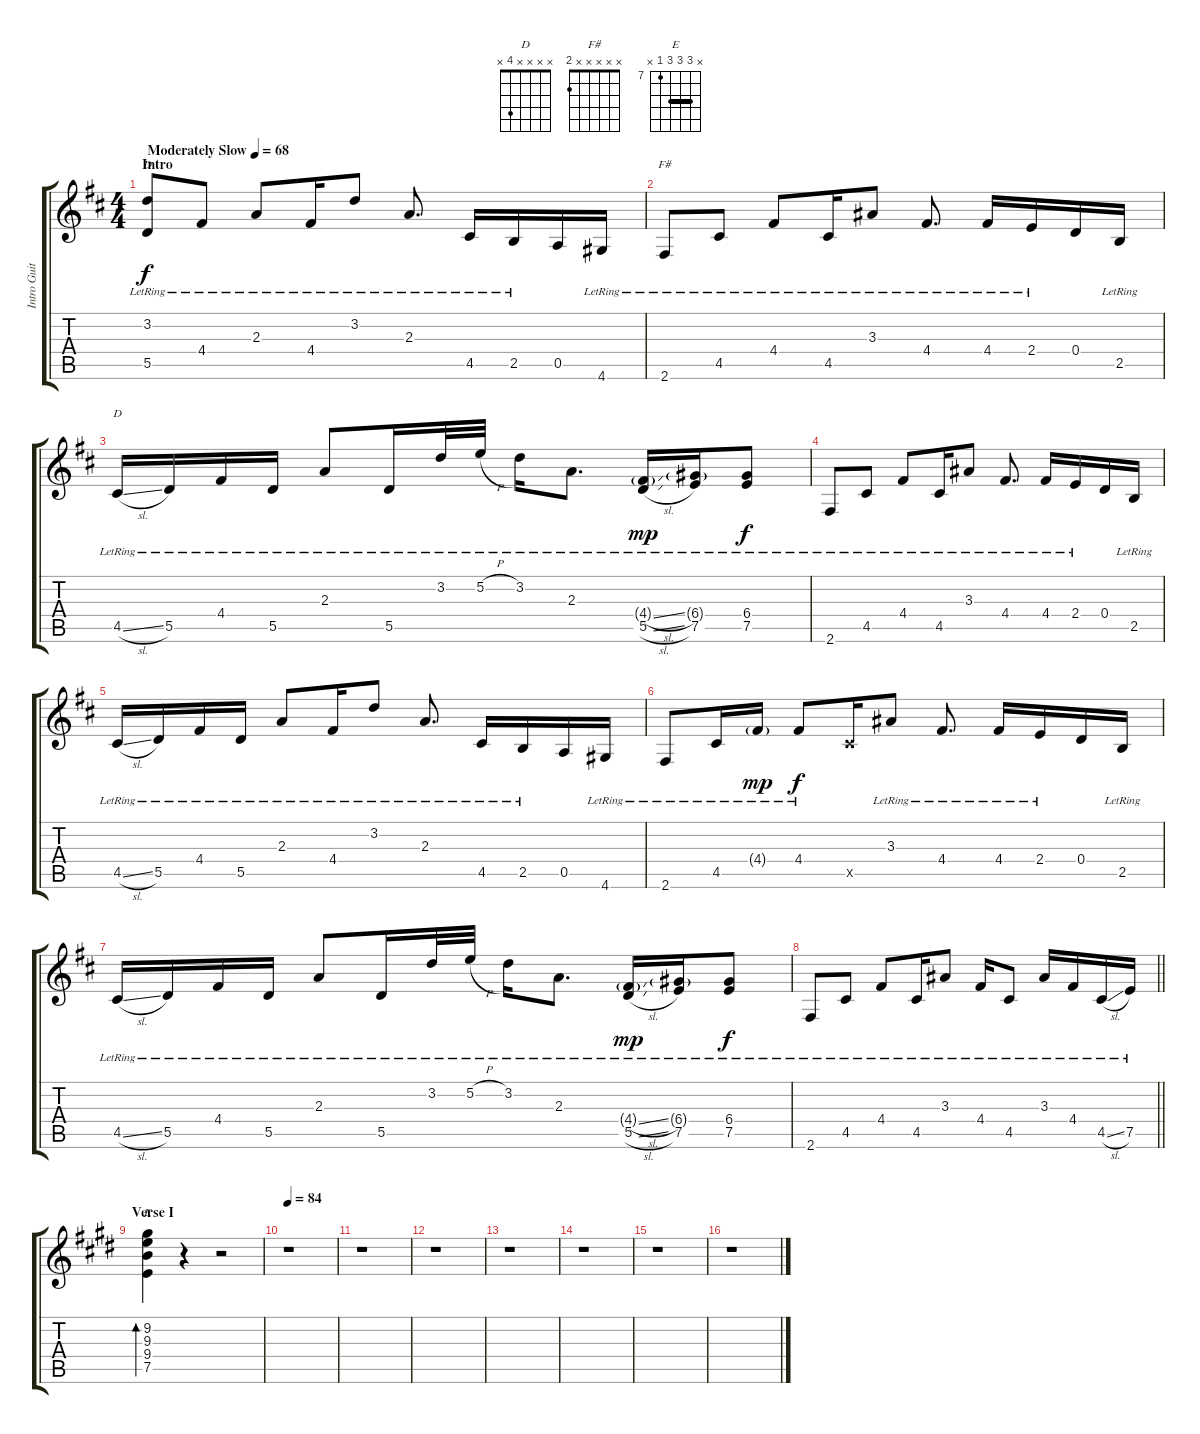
\track ("Intro Guitar/Overdubs" "Intro Guit") {instrument electricguitarclean}
\staff {score tabs}
\tuning (E4 B3 G3 D3 A2 E2) {hide}
\chord ("D" x 3 x x 5 x)
\chord ("F#" x x x x x 2)
\chord ("D" x x x x 4 x)
\chord ("E" x 9 9 9 7 x) {firstfret 7 barre 9}
\ts (4 4)
\section ("" "Intro")
\tempo (68 "Moderately Slow")
\clef g2
\ks d
(3.2 5.5{lr}).8{ch "D" dy f volume 16 instrument electricguitarclean} 4.4{lr}.8 2.3{lr}.8 4.4{lr}.16 3.2{lr}.8 2.3{lr}.8{d} 4.5{lr}.16 2.5{lr}.16 0.5.16 4.6{lr}.16 |
2.6{lr}.8{ch "F#"} 4.5{lr}.8 4.4{lr}.8 4.5{lr}.16 3.3{lr}.8 4.4{lr}.8{d} 4.4{lr}.16 2.4{lr}.16 0.4.16 2.5{lr}.16 |
4.5{sl lr}.16{ch "D"} 5.5{lr}.16 4.4{lr}.16 5.5{lr}.16 2.3{lr}.8 5.5{lr}.16 3.2{lr}.32 5.2{h lr}.32 3.2{lr}.16 2.3{lr}.8{d} (4.4{sl g lr} 5.5{sl lr}).16{dy mp} (6.4{g lr} 7.5{lr}).16 (6.4{lr} 7.5{lr}).8{dy f} |
2.6{lr}.8 4.5{lr}.8 4.4{lr}.8 4.5{lr}.16 3.3{lr}.8 4.4{lr}.8{d} 4.4{lr}.16 2.4{lr}.16 0.4.16 2.5{lr}.16 |
4.5{sl lr}.16 5.5{lr}.16 4.4{lr}.16 5.5{lr}.16 2.3{lr}.8 4.4{lr}.16 3.2{lr}.8 2.3{lr}.8{d} 4.5{lr}.16 2.5{lr}.16 0.5.16 4.6{lr}.16 |
2.6{lr}.8 4.5{lr}.16 4.4{g lr}.16{dy mp} 4.4{lr}.8{dy f} 4.5{x}.16 3.3{lr}.8 4.4{lr}.8{d} 4.4{lr}.16 2.4{lr}.16 0.4.16 2.5{lr}.16 |
4.5{sl lr}.16 5.5{lr}.16 4.4{lr}.16 5.5{lr}.16 2.3{lr}.8 5.5{lr}.16 3.2{lr}.32 5.2{h lr}.32 3.2{lr}.16 2.3{lr}.8{d} (4.4{sl g lr} 5.5{sl lr}).16{dy mp} (6.4{g lr} 7.5{lr}).16 (6.4{lr} 7.5{lr}).8{dy f} |
\barLineRight lightlight
2.6{lr}.8 4.5{lr}.8 4.4{lr}.8 4.5{lr}.16 3.3{lr}.8 4.4{lr}.16 4.5{lr}.8 3.3{lr}.16 4.4{lr}.16 4.5{sl lr}.16 7.5{lr}.16 |
\section ("" "Verse I")
\ks e
(9.2 9.3 9.4 7.5).4{bd 60 ch "E" volume 13} r.4 r.2 |
\tempo 83
\tempo 84
r.1 |
\ks c#minor
r.1 |
r.1 |
\ks e
r.1 |
\ks c#minor
r.1 |
r.1 |
\ks e
r.1
